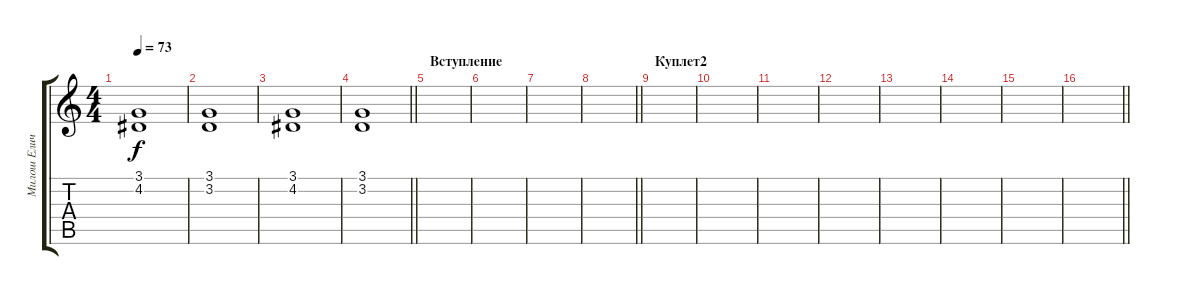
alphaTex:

\track ("Милош Елич" "Милош Елич") {instrument lead1square}
\staff {score tabs}
\tuning (E4 B3 G3 D3 A2 E2) {hide}
\ts (4 4)
\tempo 73
\clef g2
\ks c
(3.1 4.2).1{dy f} |
(3.1 3.2).1 |
(3.1 4.2).1 |
\barLineRight lightlight
(3.1 3.2).1 |
\section ("" "Вступление")
|
|
|
\barLineRight lightlight
|
\section ("" "Куплет2")
|
|
|
|
|
|
|
\barLineRight lightlight
